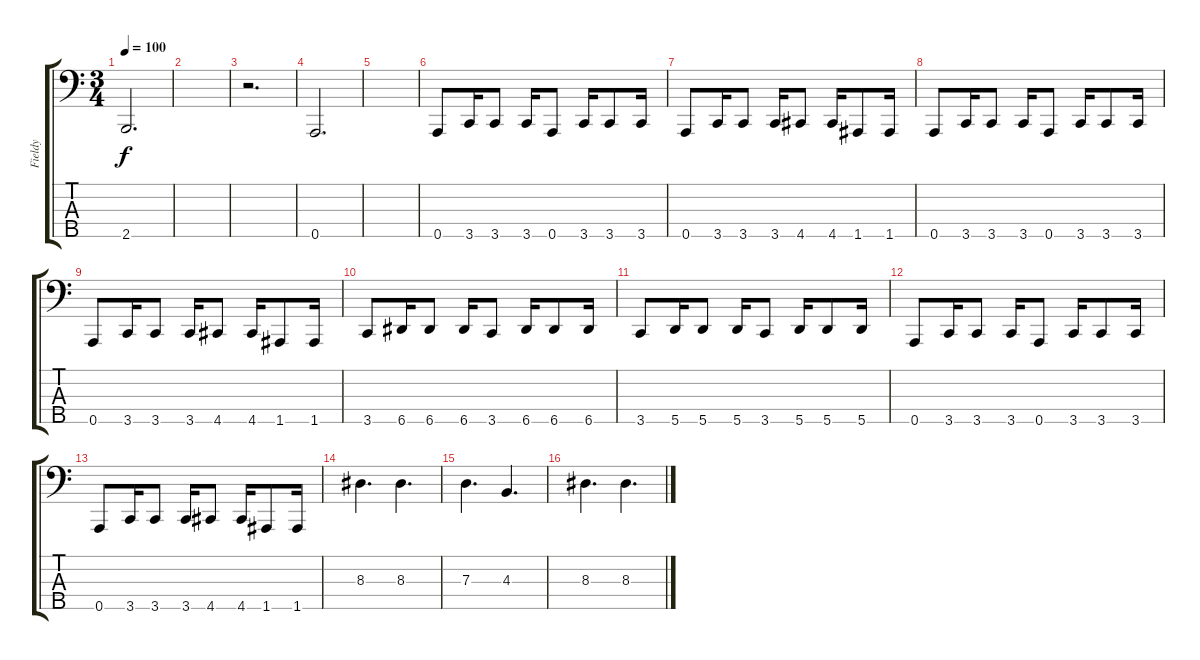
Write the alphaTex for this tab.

\track ("Fieldy" "Fieldy") {instrument slapbass1}
\staff {score tabs}
\tuning (F2 C2 G1 D1 A0) {hide}
\ts (3 4)
\tempo 100
\clef f4
\ks c
2.5{t}.2{d dy f} |
|
r.2{d} |
0.5.2{d} |
|
0.5.8{instrument slapbass1} 3.5.16 3.5.8 3.5.16 0.5.8 3.5.16 3.5.8 3.5.16 |
0.5.8 3.5.16 3.5.8 3.5.16 4.5.8 4.5.16 1.5.8 1.5.16 |
0.5.8 3.5.16 3.5.8 3.5.16 0.5.8 3.5.16 3.5.8 3.5.16 |
0.5.8 3.5.16 3.5.8 3.5.16 4.5.8 4.5.16 1.5.8 1.5.16 |
3.5.8 6.5.16 6.5.8 6.5.16 3.5.8 6.5.16 6.5.8 6.5.16 |
3.5.8 5.5.16 5.5.8 5.5.16 3.5.8 5.5.16 5.5.8 5.5.16 |
0.5.8 3.5.16 3.5.8 3.5.16 0.5.8 3.5.16 3.5.8 3.5.16 |
0.5.8 3.5.16 3.5.8 3.5.16 4.5.8 4.5.16 1.5.8 1.5.16 |
8.3.4{d instrument electricbassfinger} 8.3.4{d} |
7.3.4{d} 4.3.4{d} |
8.3.4{d} 8.3.4{d}
